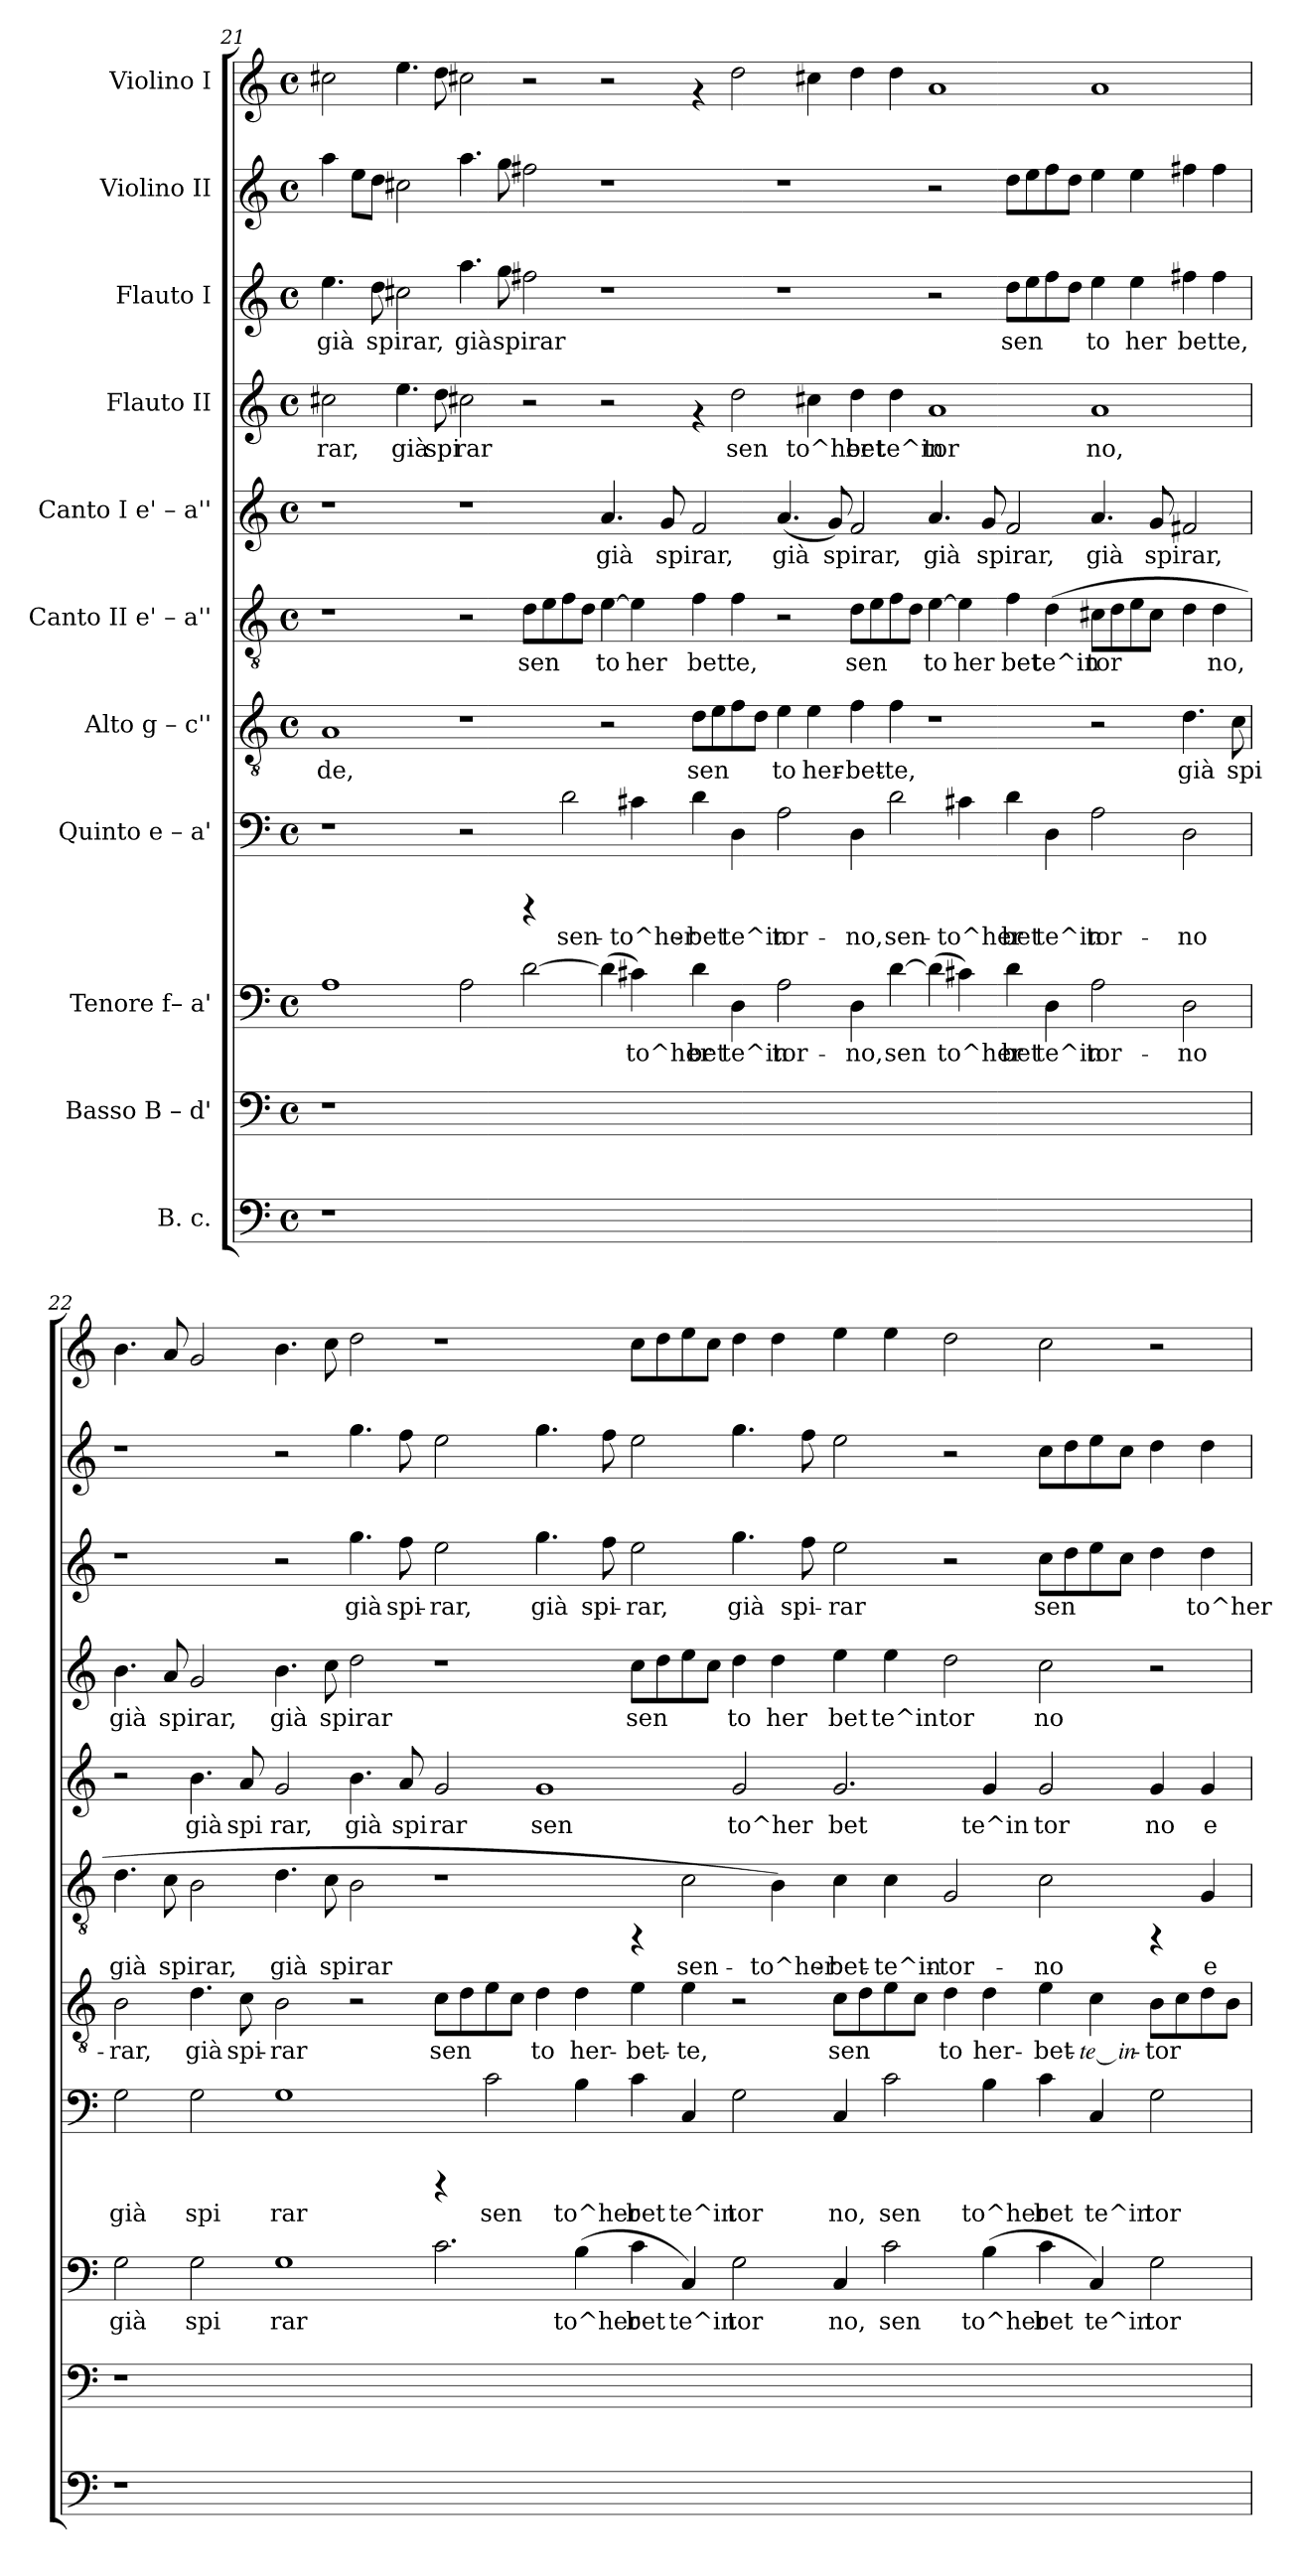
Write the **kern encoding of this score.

**kern	**kern	**kern	**text	**kern	**text	**kern	**text	**kern	**text	**kern	**text	**kern	**text	**kern	**text	**kern	**kern
*part11	*part10	*part9	*part9	*part8	*part8	*part7	*part7	*part6	*part6	*part5	*part5	*part4	*part4	*part3	*part3	*part2	*part1
*staff11	*staff10	*staff9	*staff9	*staff8	*staff8	*staff7	*staff7	*staff6	*staff6	*staff5	*staff5	*staff4	*staff4	*staff3	*staff3	*staff2	*staff1
*I"B. c.	*I"Basso  B – d'	*I"Tenore  f– a'	*	*I"Quinto  e – a'	*	*I"Alto  g – c''	*	*I"Canto II  e' – a''	*	*I"Canto I  e' – a''	*	*I"Flauto II	*	*I"Flauto I	*	*I"Violino II	*I"Violino I
!!LO:LB:g=z
*clefF4	*clefF4	*clefF4	*	*clefF4	*	*clefGv2	*	*clefGv2	*	*clefG2	*	*clefG2	*	*clefG2	*	*clefG2	*clefG2
*k[]	*k[]	*k[]	*	*k[]	*	*k[]	*	*k[]	*	*k[]	*	*k[]	*	*k[]	*	*k[]	*k[]
*C:	*C:	*C:	*	*C:	*	*C:	*	*C:	*	*C:	*	*C:	*	*C:	*	*C:	*C:
*M4/4	*M4/4	*M4/4	*	*M4/4	*	*M4/4	*	*M4/4	*	*M4/4	*	*M4/4	*	*M4/4	*	*M4/4	*M4/4
*met(c)	*met(c)	*met(c)	*	*met(c)	*	*met(c)	*	*met(c)	*	*met(c)	*	*met(c)	*	*met(c)	*	*met(c)	*met(c)
=21	=21	=21	=21	=21	=21	=21	=21	=21	=21	=21	=21	=21	=21	=21	=21	=21	=21
!	!	!	!LO:LY:a:rj	!	!	!	!LO:LY:b:rj	!	!	!	!	!	!LO:LY:b	!	!LO:LY:b:cj	!	!
1r	1r	1A	.	1r	.	1A	-de,	1r	.	1r	.	2cc#X\	-rar,	4.ee\	già	4aa\	2cc#X\
.	.	.	.	.	.	.	.	.	.	.	.	.	.	.	.	8ee\L	.
!	!	!	!	!	!	!	!	!	!	!	!	!	!	!	!LO:LY:b:cj	!	!
.	.	.	.	.	.	.	.	.	.	.	.	.	.	8dd\	spirar,	8dd\J	.
!	!	!	!	!	!	!	!	!	!	!	!	!	!LO:LY:b	!	!LO:LY:b:cj	!	!
.	.	.	.	.	.	.	.	.	.	.	.	4.ee\	già	2cc#\	.	2cc#X\	4.ee\
!	!	!	!	!	!	!	!	!	!	!	!	!	!LO:LY:b	!	!	!	!
.	.	.	.	.	.	.	.	.	.	.	.	8dd\	spi	.	.	.	8dd\
!	!	!	!LO:LY:a:rj	!	!	!	!	!	!	!	!	!	!LO:LY:b	!	!LO:LY:b:cj	!	!
00ryy	00ryy	2A\	.	2r	.	1r	.	2r	.	1r	.	2cc#X\	rar	4.aa\	già	4.aa\	2cc#X\
!	!	!	!	!	!	!	!	!	!	!	!	!	!	!	!LO:LY:b:cj	!	!
.	.	.	.	.	.	.	.	.	.	.	.	.	.	8gg\	spirar	8gg\	.
!	!	!	!LO:LY:a:rj	!	!	!	!	!	!LO:LY:b:rj	!	!	!	!	!	!LO:LY:b:cj	!	!
.	.	[>2d\	.	4rCCC	.	.	.	8d\L	sen	.	.	2r	.	2ff#\	.	2ff#X\	2r
!	!	!	!	!	!	!	!	!	!LO:LY:b:rj	!	!	!	!	!	!	!	!
.	.	.	.	.	.	.	.	8e\	.	.	.	.	.	.	.	.	.
!	!	!	!	!	!LO:LY:b:rj	!	!	!	!LO:LY:b:rj	!	!	!	!	!	!	!	!
.	.	.	.	2d\	sen-	.	.	8f\	.	.	.	.	.	.	.	.	.
!	!	!	!	!	!	!	!	!	!LO:LY:b:rj	!	!	!	!	!	!	!	!
.	.	.	.	.	.	.	.	8d\J	.	.	.	.	.	.	.	.	.
!	!	!	!LO:LY:a:rj	!	!	!	!	!	!LO:LY:b:rj	!	!LO:LY:b:rj	!	!	!	!	!	!
.	.	(>4d\]	.	.	.	2r	.	[<4e\	to	4.a/	già	2r	.	1r	.	1r	2r
!	!	!	!LO:LY:a:rj	!	!LO:LY:b:rj	!	!	!	!LO:LY:b:rj	!	!	!	!	!	!	!	!
.	.	4c#X\)	to^her-	4c#X\	-to^her-	.	.	4e\]	her	.	.	.	.	.	.	.	.
!	!	!	!	!	!	!	!	!	!	!	!LO:LY:b:rj	!	!	!	!	!	!
.	.	.	.	.	.	.	.	.	.	8g/	spirar,	.	.	.	.	.	.
!	!	!	!LO:LY:a:rj	!	!LO:LY:b:rj	!	!LO:LY:b:rj	!	!LO:LY:b:rj	!	!LO:LY:b:rj	!	!	!	!	!	!
.	.	4d\	-bet-	4d\	-bet-	8d\L	sen-	4f\	bet	2f/	.	4rf	.	.	.	.	4rf
!	!	!	!	!	!	!	!LO:LY:b:rj	!	!	!	!	!	!	!	!	!	!
.	.	.	.	.	.	8e\	--	.	.	.	.	.	.	.	.	.	.
!	!	!	!LO:LY:a:rj	!	!LO:LY:b:rj	!	!LO:LY:b:rj	!	!LO:LY:b:rj	!	!	!	!LO:LY:b	!	!	!	!
.	.	4D\	-te^in-	4D\	-te^in-	8f\	--	4f\	te,	.	.	2dd\	sen	.	.	.	2dd\
!	!	!	!	!	!	!	!LO:LY:b:rj	!	!	!	!	!	!	!	!	!	!
.	.	.	.	.	.	8d\J	--	.	.	.	.	.	.	.	.	.	.
!	!	!	!LO:LY:a:rj	!	!LO:LY:b:rj	!	!LO:LY:b:rj	!	!	!	!LO:LY:b:rj	!	!	!	!	!	!
.	.	2A\	-tor-	2A\	-tor-	4e\	-to	2r	.	(>4.a/	già	.	.	1r	.	1r	.
!	!	!	!	!	!	!	!LO:LY:b:rj	!	!	!	!	!	!LO:LY:b	!	!	!	!
.	.	.	.	.	.	4e\	her-	.	.	.	.	4cc#X\	to^her	.	.	.	4cc#X\
!	!	!	!	!	!	!	!	!	!	!	!LO:LY:b:rj	!	!	!	!	!	!
.	.	.	.	.	.	.	.	.	.	8g/)	spirar,	.	.	.	.	.	.
!	!	!	!LO:LY:a:rj	!	!LO:LY:b:rj	!	!LO:LY:b:rj	!	!LO:LY:b:rj	!	!LO:LY:b:rj	!	!LO:LY:b	!	!	!	!
.	.	4D\	-no,	4D\	-no,	4f\	-bet-	8d\L	sen	2f/	.	4dd\	bet	.	.	.	4dd\
!	!	!	!	!	!	!	!	!	!LO:LY:b:rj	!	!	!	!	!	!	!	!
.	.	.	.	.	.	.	.	8e\	.	.	.	.	.	.	.	.	.
!	!	!	!LO:LY:a:rj	!	!LO:LY:b:rj	!	!LO:LY:b:rj	!	!LO:LY:b:rj	!	!	!	!LO:LY:b	!	!	!	!
.	.	[>4d\	sen-	2d\	sen-	4f\	-te,	8f\	.	.	.	4dd\	te^in	.	.	.	4dd\
!	!	!	!	!	!	!	!	!	!LO:LY:b:rj	!	!	!	!	!	!	!	!
.	.	.	.	.	.	.	.	8d\J	.	.	.	.	.	.	.	.	.
!	!	!	!LO:LY:a:rj	!	!	!	!	!	!LO:LY:b:rj	!	!LO:LY:b:rj	!	!LO:LY:b	!	!	!	!
.	.	(>4d\]	--	.	.	1r	.	[<4e\	to	4.a/	già	1a	tor	2r	.	2r	1a
!	!	!	!LO:LY:a:rj	!	!LO:LY:b:rj	!	!	!	!LO:LY:b:rj	!	!	!	!	!	!	!	!
.	.	4c#X\)	-to^her-	4c#X\	-to^her-	.	.	4e\]	her	.	.	.	.	.	.	.	.
!	!	!	!	!	!	!	!	!	!	!	!LO:LY:b:rj	!	!	!	!	!	!
.	.	.	.	.	.	.	.	.	.	8g/	spirar,	.	.	.	.	.	.
!	!	!	!LO:LY:a:rj	!	!LO:LY:b:rj	!	!	!	!LO:LY:b:rj	!	!LO:LY:b:rj	!	!	!	!LO:LY:b:cj	!	!
.	.	4d\	-bet-	4d\	-bet-	.	.	4f\	bet	2f/	.	.	.	8dd\L	sen	8dd\L	.
!	!	!	!	!	!	!	!	!	!	!	!	!	!	!	!LO:LY:b:cj	!	!
.	.	.	.	.	.	.	.	.	.	.	.	.	.	8ee\	.	8ee\	.
!	!	!	!LO:LY:a:rj	!	!LO:LY:b:rj	!	!	!	!LO:LY:b:rj	!	!	!	!	!	!LO:LY:b:cj	!	!
.	.	4D\	-te^in-	4D\	-te^in-	.	.	(<4d\	te^in	.	.	.	.	8ff#\	.	8ff#\	.
!	!	!	!	!	!	!	!	!	!	!	!	!	!	!	!LO:LY:b:cj	!	!
.	.	.	.	.	.	.	.	.	.	.	.	.	.	8dd\J	.	8dd\J	.
!	!	!	!LO:LY:a:rj	!	!LO:LY:b:rj	!	!	!	!LO:LY:b:rj	!	!LO:LY:b:rj	!	!LO:LY:b	!	!LO:LY:b:cj	!	!
1ryy	1ryy	2A\	-tor-	2A\	-tor-	2r	.	8c#X\L	tor	4.a/	già	1a	no,	4ee\	to	4ee\	1a
!	!	!	!	!	!	!	!	!	!LO:LY:b:rj	!	!	!	!	!	!	!	!
.	.	.	.	.	.	.	.	8d\	.	.	.	.	.	.	.	.	.
!	!	!	!	!	!	!	!	!	!LO:LY:b:rj	!	!	!	!	!	!LO:LY:b:cj	!	!
.	.	.	.	.	.	.	.	8e\	.	.	.	.	.	4ee\	her	4ee\	.
!	!	!	!	!	!	!	!	!	!LO:LY:b:rj	!	!LO:LY:b:rj	!	!	!	!	!	!
.	.	.	.	.	.	.	.	8c#\J	.	8g/	spirar,	.	.	.	.	.	.
!	!	!	!LO:LY:a:rj	!	!LO:LY:b:rj	!	!LO:LY:b:rj	!	!LO:LY:b:rj	!	!LO:LY:b:rj	!	!	!	!LO:LY:b:cj	!	!
.	.	2D\	-no	2D\	-no	4.d\	già	4d\	.	2f#X/	.	.	.	4ff#X\	bette,	4ff#X\	.
!	!	!	!	!	!	!	!	!	!LO:LY:b:rj	!	!	!	!	!	!LO:LY:b:cj	!	!
.	.	.	.	.	.	.	.	4d\	no,	.	.	.	.	4ff#\	.	4ff#\	.
!	!	!	!	!	!	!	!LO:LY:b:rj	!	!	!	!	!	!	!	!	!	!
.	.	.	.	.	.	8c\	spi-	.	.	.	.	.	.	.	.	.	.
!!LO:PB:g=z
=22	=22	=22	=22	=22	=22	=22	=22	=22	=22	=22	=22	=22	=22	=22	=22	=22	=22
!	!	!	!LO:LY:a:rj	!	!LO:LY:b:rj	!	!LO:LY:b:rj	!	!LO:LY:b:rj	!	!	!	!LO:LY:b	!	!	!	!
1r	1r	2G\	già	2G\	già	2B\	-rar,	4.d\	già	2r	.	4.b\	già	1r	.	1r	4.b\
!	!	!	!	!	!	!	!	!	!LO:LY:b:rj	!	!	!	!LO:LY:b	!	!	!	!
.	.	.	.	.	.	.	.	8c\	spirar,	.	.	8a/	spirar,	.	.	.	8a/
!	!	!	!LO:LY:a:rj	!	!LO:LY:b:rj	!	!LO:LY:b:rj	!	!LO:LY:b:rj	!	!LO:LY:b:rj	!	!LO:LY:b	!	!	!	!
.	.	2G\	spi	2G\	spi	4.d\	già	2B\	.	4.b\	già	2g/	.	.	.	.	2g/
!	!	!	!	!	!	!	!LO:LY:b:rj	!	!	!	!LO:LY:b:rj	!	!	!	!	!	!
.	.	.	.	.	.	8c\	spi-	.	.	8a/	spi	.	.	.	.	.	.
!	!	!	!LO:LY:a:rj	!	!LO:LY:b:rj	!	!LO:LY:b:rj	!	!LO:LY:b:rj	!	!LO:LY:b:rj	!	!LO:LY:b	!	!	!	!
00ryy	00ryy	1G	rar	1G	rar	2B\	-rar	4.d\	già	2g/	rar,	4.b\	già	2r	.	2r	4.b\
!	!	!	!	!	!	!	!	!	!LO:LY:b:rj	!	!	!	!LO:LY:b	!	!	!	!
.	.	.	.	.	.	.	.	8c\	spirar	.	.	8cc\	spirar	.	.	.	8cc\
!	!	!	!	!	!	!	!	!	!LO:LY:b:rj	!	!LO:LY:b:rj	!	!LO:LY:b	!	!LO:LY:b:cj	!	!
.	.	.	.	.	.	2r	.	2B\	.	4.b\	già	2dd\	.	4.gg\	già	4.gg\	2dd\
!	!	!	!	!	!	!	!	!	!	!	!LO:LY:b:rj	!	!	!	!LO:LY:b:cj	!	!
.	.	.	.	.	.	.	.	.	.	8a/	spi	.	.	8ff\	spi-	8ff\	.
!	!	!	!LO:LY:a:rj	!	!	!	!LO:LY:b:rj	!	!	!	!LO:LY:b:rj	!	!	!	!LO:LY:b:cj	!	!
.	.	2.c\	.	4rCCC	.	8c\L	sen-	1r	.	2g/	rar	1r	.	2ee\	-rar,	2ee\	1r
!	!	!	!	!	!	!	!LO:LY:b:rj	!	!	!	!	!	!	!	!	!	!
.	.	.	.	.	.	8d\	--	.	.	.	.	.	.	.	.	.	.
!	!	!	!	!	!LO:LY:b:rj	!	!LO:LY:b:rj	!	!	!	!	!	!	!	!	!	!
.	.	.	.	2c\	sen	8e\	--	.	.	.	.	.	.	.	.	.	.
!	!	!	!	!	!	!	!LO:LY:b:rj	!	!	!	!	!	!	!	!	!	!
.	.	.	.	.	.	8c\J	--	.	.	.	.	.	.	.	.	.	.
!	!	!	!	!	!	!	!LO:LY:b:rj	!	!	!	!LO:LY:b:rj	!	!	!	!LO:LY:b:cj	!	!
.	.	.	.	.	.	4d\	-to	.	.	1g	sen	.	.	4.gg\	già	4.gg\	.
!	!	!	!LO:LY:a:rj	!	!LO:LY:b:rj	!	!LO:LY:b:rj	!	!	!	!	!	!	!	!	!	!
.	.	(<4B\	to^her	4B\	to^her	4d\	her-	.	.	.	.	.	.	.	.	.	.
!	!	!	!	!	!	!	!	!	!	!	!	!	!	!	!LO:LY:b:cj	!	!
.	.	.	.	.	.	.	.	.	.	.	.	.	.	8ff\	spi-	8ff\	.
!	!	!	!LO:LY:a:rj	!	!LO:LY:b:rj	!	!LO:LY:b:rj	!	!	!	!	!	!LO:LY:b	!	!LO:LY:b:cj	!	!
.	.	4c\	bet	4c\	bet	4e\	-bet-	4rFF	.	.	.	8cc\L	sen	2ee\	-rar,	2ee\	8cc\L
!	!	!	!	!	!	!	!	!	!	!	!	!	!LO:LY:b	!	!	!	!
.	.	.	.	.	.	.	.	.	.	.	.	8dd\	.	.	.	.	8dd\
!	!	!	!LO:LY:a:rj	!	!LO:LY:b:rj	!	!LO:LY:b:rj	!	!LO:LY:b:rj	!	!	!	!LO:LY:b	!	!	!	!
.	.	4C/)	te^in	4C/	te^in	4e\	-te,	2c\	sen-	.	.	8ee\	.	.	.	.	8ee\
!	!	!	!	!	!	!	!	!	!	!	!	!	!LO:LY:b	!	!	!	!
.	.	.	.	.	.	.	.	.	.	.	.	8cc\J	.	.	.	.	8cc\J
!	!	!	!LO:LY:a:rj	!	!LO:LY:b:rj	!	!	!	!	!	!LO:LY:b:rj	!	!LO:LY:b	!	!LO:LY:b:cj	!	!
.	.	2G\	tor	2G\	tor	2r	.	.	.	2g/	to^her	4dd\	to	4.gg\	già	4.gg\	4dd\
!	!	!	!	!	!	!	!	!	!LO:LY:b:rj	!	!	!	!LO:LY:b	!	!	!	!
.	.	.	.	.	.	.	.	4B\)	-to^her-	.	.	4dd\	her	.	.	.	4dd\
!	!	!	!	!	!	!	!	!	!	!	!	!	!	!	!LO:LY:b:cj	!	!
.	.	.	.	.	.	.	.	.	.	.	.	.	.	8ff\	spi-	8ff\	.
!	!	!	!LO:LY:a:rj	!	!LO:LY:b:rj	!	!LO:LY:b:rj	!	!LO:LY:b:rj	!	!LO:LY:b:rj	!	!LO:LY:b	!	!LO:LY:b:cj	!	!
.	.	4C/	no,	4C/	no,	8c\L	sen-	4c\	-bet-	2.g/	bet	4ee\	bet	2ee\	-rar	2ee\	4ee\
!	!	!	!	!	!	!	!LO:LY:b:rj	!	!	!	!	!	!	!	!	!	!
.	.	.	.	.	.	8d\	--	.	.	.	.	.	.	.	.	.	.
!	!	!	!LO:LY:a:rj	!	!LO:LY:b:rj	!	!LO:LY:b:rj	!	!LO:LY:b:rj	!	!	!	!LO:LY:b	!	!	!	!
.	.	2c\	sen	2c\	sen	8e\	--	4c\	-te^in-	.	.	4ee\	te^in	.	.	.	4ee\
!	!	!	!	!	!	!	!LO:LY:b:rj	!	!	!	!	!	!	!	!	!	!
.	.	.	.	.	.	8c\J	--	.	.	.	.	.	.	.	.	.	.
!	!	!	!	!	!	!	!LO:LY:b:rj	!	!LO:LY:b:rj	!	!	!	!LO:LY:b	!	!	!	!
.	.	.	.	.	.	4d\	-to	2G/	-tor-	.	.	2dd\	tor	2r	.	2r	2dd\
!	!	!	!LO:LY:a:rj	!	!LO:LY:b:rj	!	!LO:LY:b:rj	!	!	!	!LO:LY:b:rj	!	!	!	!	!	!
.	.	(<4B\	to^her	4B\	to^her	4d\	her-	.	.	4g/	te^in	.	.	.	.	.	.
!	!	!	!LO:LY:a:rj	!	!LO:LY:b:rj	!	!LO:LY:b:rj	!	!LO:LY:b:rj	!	!LO:LY:b:rj	!	!LO:LY:b	!	!LO:LY:b:cj	!	!
1ryy	1ryy	4c\	bet	4c\	bet	4e\	-bet-	2c\	-no	2g/	tor	2cc\	no	8cc\L	sen-	8cc\L	2cc\
!	!	!	!	!	!	!	!	!	!	!	!	!	!	!	!LO:LY:b:cj	!	!
.	.	.	.	.	.	.	.	.	.	.	.	.	.	8dd\	--	8dd\	.
!	!	!	!LO:LY:a:rj	!	!LO:LY:b:rj	!	!LO:LY:b:rj	!	!	!	!	!	!	!	!LO:LY:b:cj	!	!
.	.	4C/)	te^in	4C/	te^in	4c\	-te‿in-	.	.	.	.	.	.	8ee\	--	8ee\	.
!	!	!	!	!	!	!	!	!	!	!	!	!	!	!	!LO:LY:b:cj	!	!
.	.	.	.	.	.	.	.	.	.	.	.	.	.	8cc\J	--	8cc\J	.
!	!	!	!LO:LY:a:rj	!	!LO:LY:b:rj	!	!LO:LY:b:rj	!	!	!	!LO:LY:b:rj	!	!	!	!LO:LY:b:cj	!	!
.	.	2G\	tor	2G\	tor	8B\L	-tor-	4rFF	.	4g/	no	2r	.	4dd\	--	4dd\	2r
!	!	!	!	!	!	!	!LO:LY:b:rj	!	!	!	!	!	!	!	!	!	!
.	.	.	.	.	.	8c\	--	.	.	.	.	.	.	.	.	.	.
!	!	!	!	!	!	!	!LO:LY:b:rj	!	!LO:LY:b:rj	!	!LO:LY:b:rj	!	!	!	!LO:LY:b:cj	!	!
.	.	.	.	.	.	8d\	--	4G/	e	4g/	e	.	.	4dd\	-to^her-	4dd\	.
!	!	!	!	!	!	!	!LO:LY:b:rj	!	!	!	!	!	!	!	!	!	!
.	.	.	.	.	.	8B\J	--	.	.	.	.	.	.	.	.	.	.
=	=	=	=	=	=	=	=	=	=	=	=	=	=	=	=	=	=
*-	*-	*-	*-	*-	*-	*-	*-	*-	*-	*-	*-	*-	*-	*-	*-	*-	*-
